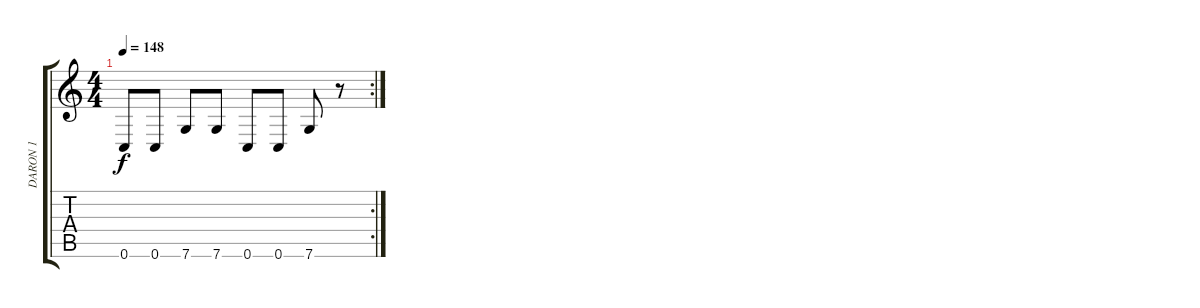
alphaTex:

\track ("DARON 1" "DARON 1") {instrument distortionguitar}
\staff {score tabs}
\tuning (D4 A3 F3 C3 G2 C2) {hide}
\rc 2
\ts (4 4)
\tempo 148
\clef g2
\ks c
0.6.8{dy f} 0.6.8 7.6.8 7.6.8 0.6.8 0.6.8 7.6.8 r.8
